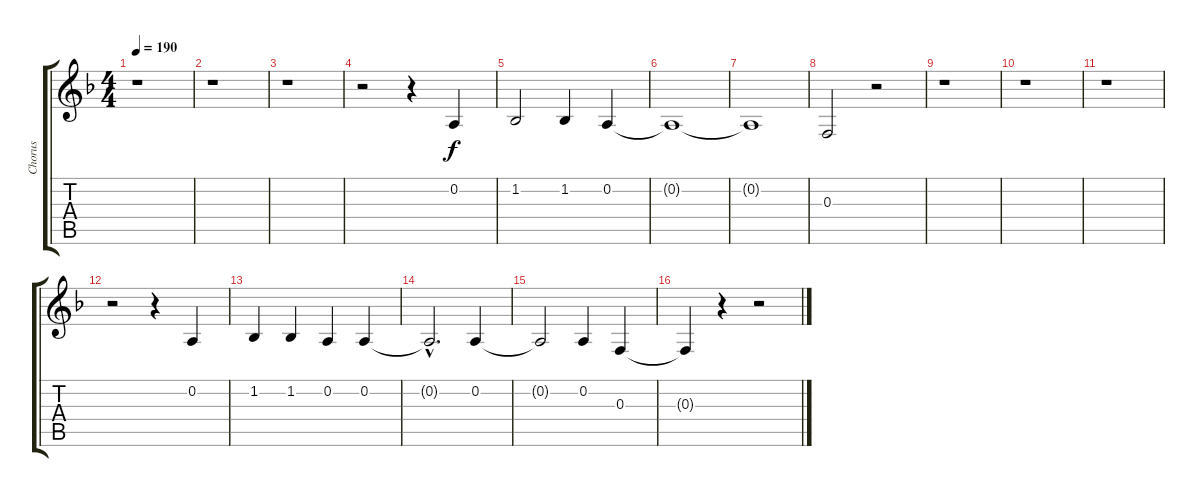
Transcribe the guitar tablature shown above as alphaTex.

\track ("Chorus" "Chorus") {instrument sopranosax}
\staff {score tabs}
\tuning (D4 A3 F3 C3 G2 D2) {hide}
\ts (4 4)
\tempo 190
\clef g2
\ks dminor
r.1{dy f} |
r.1 |
r.1 |
r.2 r.4 0.2.4 |
1.2.2 1.2.4 0.2.4 |
0.2{t}.1 |
0.2{t}.1 |
0.3.2 r.2 |
r.1 |
r.1 |
r.1 |
r.2 r.4 0.2.4 |
1.2.4 1.2.4 0.2.4 0.2.4 |
0.2{hac t}.2{d} 0.2.4 |
0.2{t}.2 0.2.4 0.3.4 |
0.3{t}.4 r.4 r.2
